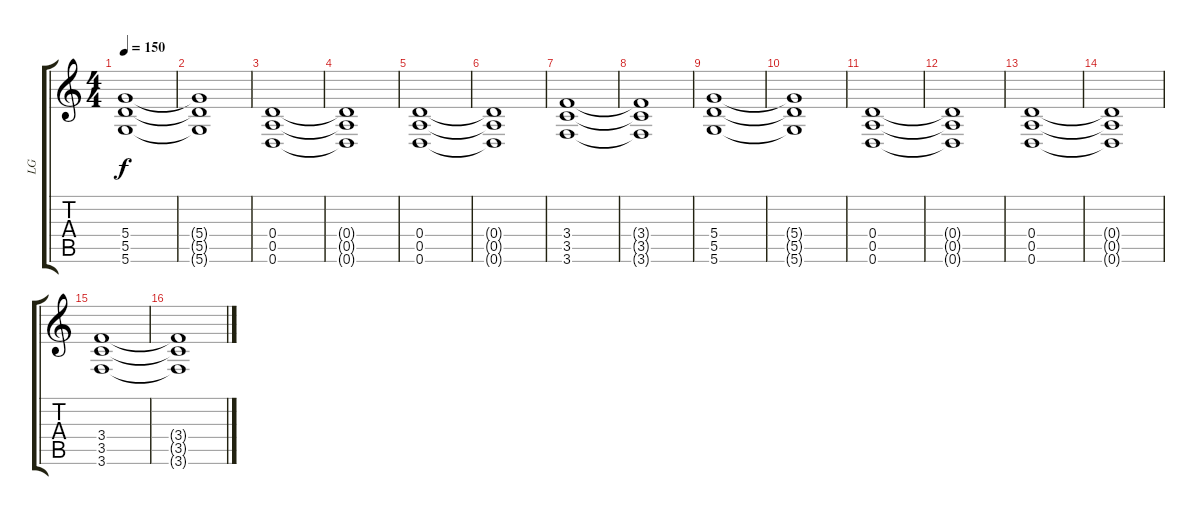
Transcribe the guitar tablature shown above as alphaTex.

\track ("LG" "LG") {instrument distortionguitar}
\staff {score tabs}
\tuning (E4 B3 G3 D3 A2 D2) {hide}
\ts (4 4)
\tempo 150
\clef g2
\ks c
(5.4 5.5 5.6).1{dy f} |
(5.4{t} 5.5{t} 5.6{t}).1 |
(0.4 0.5 0.6).1 |
(0.4{t} 0.5{t} 0.6{t}).1 |
(0.4 0.5 0.6).1 |
(0.4{t} 0.5{t} 0.6{t}).1 |
(3.4 3.5 3.6).1 |
(3.4{t} 3.5{t} 3.6{t}).1 |
(5.4 5.5 5.6).1 |
(5.4{t} 5.5{t} 5.6{t}).1 |
(0.4 0.5 0.6).1 |
(0.4{t} 0.5{t} 0.6{t}).1 |
(0.4 0.5 0.6).1 |
(0.4{t} 0.5{t} 0.6{t}).1 |
(3.4 3.5 3.6).1 |
(3.4{t} 3.5{t} 3.6{t}).1
